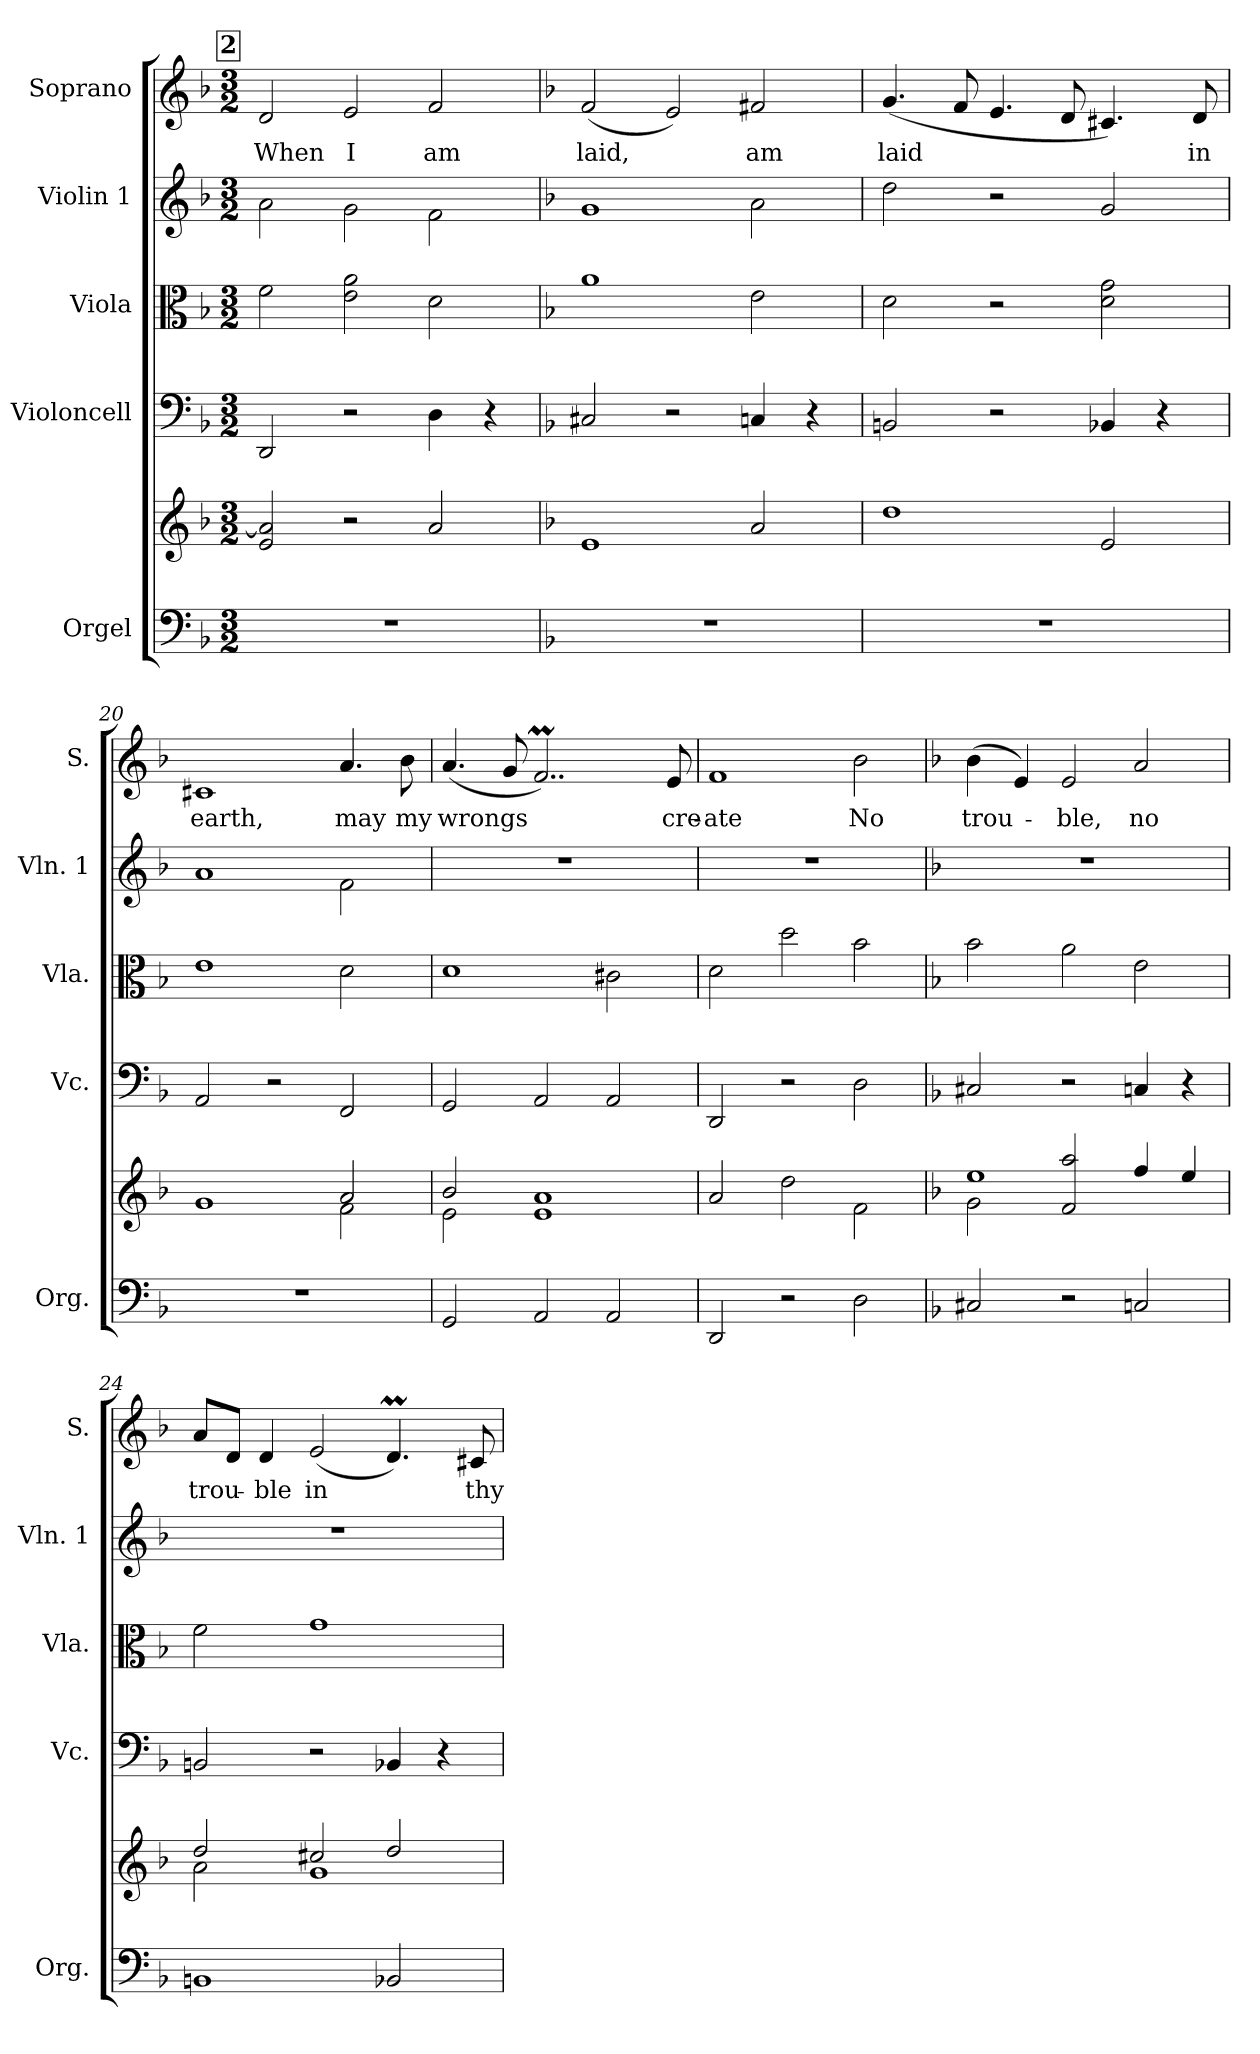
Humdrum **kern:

**kern	**kern	**kern	**kern	**kern	**kern	**text
*part5	*part5	*part4	*part3	*part2	*part1	*part1
*staff6	*staff5	*staff4	*staff3	*staff2	*staff1	*staff1
*I"Orgel	*	*I"Violoncell	*I"Viola	*I"Violin 1	*I"Soprano	*
*I'Org.	*	*I'Vc.	*I'Vla.	*I'Vln. 1	*I'S.	*
*clefF4	*clefG2	*clefF4	*clefC3	*clefG2	*clefG2	*
*k[b-]	*k[b-]	*k[b-]	*k[b-]	*k[b-]	*k[b-]	*
*M3/2	*M3/2	*M3/2	*M3/2	*M3/2	*M3/2	*
!!LO:REH:place=s1:a:B:fs=14:t=2
=17	=17	=17	=17	=17	=17	=17
!	!	!	!	!	!	!LO:LY:b
1.r	2e/ 2a/]	2DD/	2f\	2a\	2d/	When
!	!	!	!	!	!	!LO:LY:b
.	2r	2r	2e\ 2a\	2g\	2e/	I
!	!	!	!	!	!	!LO:LY:b
.	2a/	4D\	2d\	2f\	2f/	am
.	.	4r	.	.	.	.
=18	=18	=18	=18	=18	=18	=18
*	*	*k[b-]	*	*	*	*
!	!	!	!	!	!	!LO:LY:b
1.r	1e	2C#X/	1a	1g	(<2f/	laid,
.	.	2r	.	.	2e/)	.
!	!	!	!	!	!	!LO:LY:b
.	2a/	4Cn/	2e\	2a\	2f#X/	am
.	.	4r	.	.	.	.
=19	=19	=19	=19	=19	=19	=19
!	!	!	!	!	!	!LO:LY:b
1.r	1dd	2BBn/	2d\	2dd\	(<4.g/	laid
.	.	.	.	.	8f/	.
.	.	2r	2r	2r	4.e/	.
.	.	.	.	.	8d/	.
.	2e/	4BB-X/	2d\ 2g\	2g/	4.c#X/)	.
.	.	4r	.	.	.	.
!	!	!	!	!	!	!LO:LY:b
.	.	.	.	.	8d/	in
=20	=20	=20	=20	=20	=20	=20
*	*^	*	*	*	*	*
!	!	!	!	!	!	!	!LO:LY:b
1.r	1g	1ryy	2AA/	1e	1a	1c#X	earth,
.	.	.	2r	.	.	.	.
!	!	!	!	!	!	!	!LO:LY:b
.	2f\	2a/	2FF/	2d\	2f\	4.a/	may
!	!	!	!	!	!	!	!LO:LY:b
.	.	.	.	.	.	8b-\	my
=21	=21	=21	=21	=21	=21	=21	=21
!	!	!	!	!	!	!	!LO:LY:b
2GG/	2e\	2b-/	2GG/	1d	1.r	(<4.a/	wrongs
.	.	.	.	.	.	8g/	.
2AA/	1e	1a	2AA/	.	.	2..fM/)	.
2AA/	.	.	2AA/	2c#X\	.	.	.
!	!	!	!	!	!	!	!LO:LY:b
.	.	.	.	.	.	8e/	cre-
*	*v	*v	*	*	*	*	*
=22	=22	=22	=22	=22	=22	=22
!	!	!	!	!	!	!LO:LY:b
2DD/	2a/	2DD/	2d\	1.r	1f	-ate
2r	2dd\	2r	2dd\	.	.	.
!	!	!	!	!	!	!LO:LY:b
2D\	2f\	2D\	2b-\	.	2b-\	No
=23	=23	=23	=23	=23	=23	=23
*	*	*k[b-]	*	*	*	*
*	*^	*	*	*	*	*
!	!	!	!	!	!	!	!LO:LY:b
2C#X/	2g\	1ee	2C#X/	2b-\	1.r	(>4b-\	trou-
.	.	.	.	.	.	4e/)	.
!	!	!	!	!	!	!	!LO:LY:b
2r	2f/ 2aa/	.	2r	2a\	.	2e/	-ble,
!	!	!	!	!	!	!	!LO:LY:b
2Cn/	4ff/	2ryy	4Cn/	2e\	.	2a/	no
.	4ee/	.	4r	.	.	.	.
!!LO:LB:g=z
=24	=24	=24	=24	=24	=24	=24	=24
!	!	!	!	!	!	!	!LO:LY:b
1BBn	2a\	2dd/	2BBn/	2f\	1.r	8a/L	trou-
.	.	.	.	.	.	8d/J	.
!	!	!	!	!	!	!	!LO:LY:b
.	.	.	.	.	.	4d/	-ble
!	!	!	!	!	!	!	!LO:LY:b
.	1g	2cc#X/	2r	1g	.	(<2e/	in
2BB-X/	.	2dd/	4BB-X/	.	.	4.dM/)	.
.	.	.	4r	.	.	.	.
!	!	!	!	!	!	!	!LO:LY:b
.	.	.	.	.	.	8c#X/	thy
*	*v	*v	*	*	*	*	*
=	=	=	=	=	=	=
*-	*-	*-	*-	*-	*-	*-
